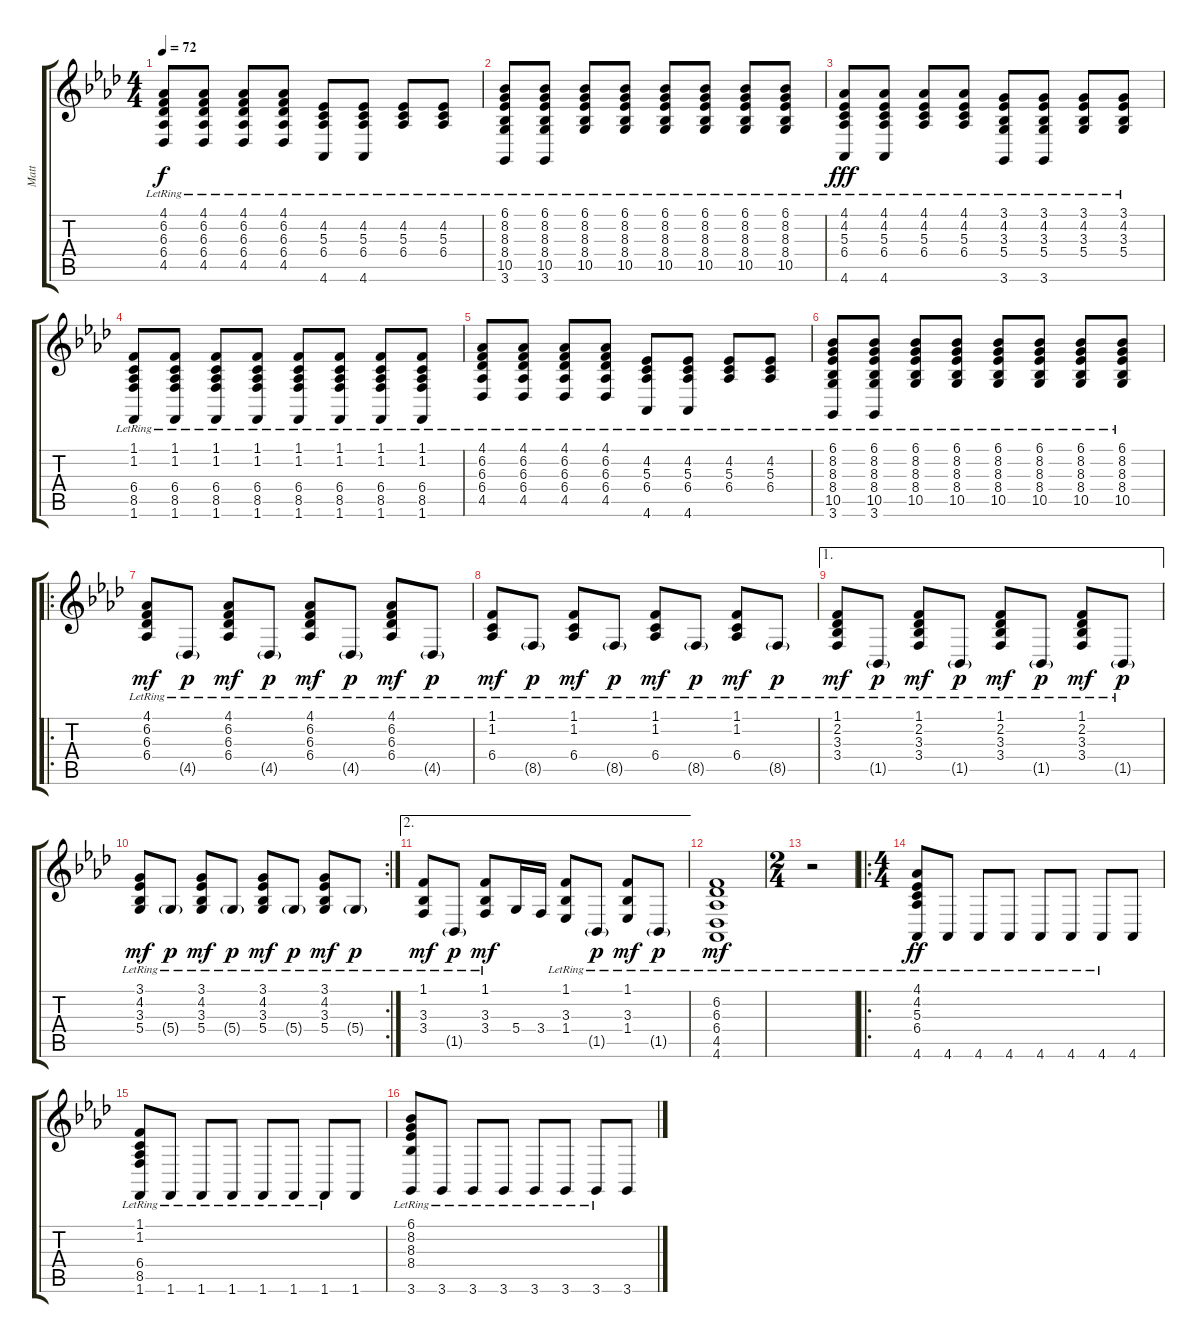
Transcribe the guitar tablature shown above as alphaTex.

\track ("Matt" "Matt") {instrument acousticgrandpiano}
\staff {score tabs}
\tuning (E4 B3 G3 D3 A2 E2) {hide}
\ts (4 4)
\tempo 72
\clef g2
\ks ab
(4.1{lr} 6.2{lr} 6.3{lr} 6.4{lr} 4.5{lr}).8{dy f} (4.1{lr} 6.2{lr} 6.3{lr} 6.4{lr} 4.5{lr}).8 (4.1{lr} 6.2{lr} 6.3{lr} 6.4{lr} 4.5{lr}).8 (4.1{lr} 6.2{lr} 6.3{lr} 6.4{lr} 4.5{lr}).8 (4.2{lr} 5.3{lr} 6.4{lr} 4.6{lr}).8 (4.2{lr} 5.3{lr} 6.4{lr} 4.6{lr}).8 (4.2{lr} 5.3{lr} 6.4{lr}).8 (4.2{lr} 5.3{lr} 6.4{lr}).8 |
(6.1{lr} 8.2{lr} 8.3{lr} 8.4{lr} 10.5{lr} 3.6{lr}).8 (6.1{lr} 8.2{lr} 8.3{lr} 8.4{lr} 10.5{lr} 3.6{lr}).8 (6.1{lr} 8.2{lr} 8.3{lr} 8.4{lr} 10.5{lr}).8 (6.1{lr} 8.2{lr} 8.3{lr} 8.4{lr} 10.5{lr}).8 (6.1{lr} 8.2{lr} 8.3{lr} 8.4{lr} 10.5{lr}).8 (6.1{lr} 8.2{lr} 8.3{lr} 8.4{lr} 10.5{lr}).8 (6.1{lr} 8.2{lr} 8.3{lr} 8.4{lr} 10.5{lr}).8 (6.1{lr} 8.2{lr} 8.3{lr} 8.4{lr} 10.5{lr}).8 |
(4.1{lr} 4.2{lr} 5.3{lr} 6.4{lr} 4.6{lr}).8{dy fff} (4.1{lr} 4.2{lr} 5.3{lr} 6.4{lr} 4.6{lr}).8 (4.1{lr} 4.2{lr} 5.3{lr} 6.4{lr}).8 (4.1{lr} 4.2{lr} 5.3{lr} 6.4{lr}).8 (3.1{lr} 4.2{lr} 3.3{lr} 5.4{lr} 3.6{lr}).8 (3.1{lr} 4.2{lr} 3.3{lr} 5.4{lr} 3.6{lr}).8 (3.1{lr} 4.2{lr} 3.3{lr} 5.4{lr}).8 (3.1{lr} 4.2{lr} 3.3{lr} 5.4{lr}).8 |
(1.1{lr} 1.2{lr} 6.4{lr} 8.5{lr} 1.6{lr}).8 (1.1{lr} 1.2{lr} 6.4{lr} 8.5{lr} 1.6{lr}).8 (1.1{lr} 1.2{lr} 6.4{lr} 8.5{lr} 1.6{lr}).8 (1.1{lr} 1.2{lr} 6.4{lr} 8.5{lr} 1.6{lr}).8 (1.1{lr} 1.2{lr} 6.4{lr} 8.5{lr} 1.6{lr}).8 (1.1{lr} 1.2{lr} 6.4{lr} 8.5{lr} 1.6{lr}).8 (1.1{lr} 1.2{lr} 6.4{lr} 8.5{lr} 1.6{lr}).8 (1.1{lr} 1.2{lr} 6.4{lr} 8.5{lr} 1.6{lr}).8 |
(4.1{lr} 6.2{lr} 6.3{lr} 6.4{lr} 4.5{lr}).8 (4.1{lr} 6.2{lr} 6.3{lr} 6.4{lr} 4.5{lr}).8 (4.1{lr} 6.2{lr} 6.3{lr} 6.4{lr} 4.5{lr}).8 (4.1{lr} 6.2{lr} 6.3{lr} 6.4{lr} 4.5{lr}).8 (4.2{lr} 5.3{lr} 6.4{lr} 4.6{lr}).8 (4.2{lr} 5.3{lr} 6.4{lr} 4.6{lr}).8 (4.2{lr} 5.3{lr} 6.4{lr}).8 (4.2{lr} 5.3{lr} 6.4{lr}).8 |
(6.1{lr} 8.2{lr} 8.3{lr} 8.4{lr} 10.5{lr} 3.6{lr}).8 (6.1{lr} 8.2{lr} 8.3{lr} 8.4{lr} 10.5{lr} 3.6{lr}).8 (6.1{lr} 8.2{lr} 8.3{lr} 8.4{lr} 10.5{lr}).8 (6.1{lr} 8.2{lr} 8.3{lr} 8.4{lr} 10.5{lr}).8 (6.1{lr} 8.2{lr} 8.3{lr} 8.4{lr} 10.5{lr}).8 (6.1{lr} 8.2{lr} 8.3{lr} 8.4{lr} 10.5{lr}).8 (6.1{lr} 8.2{lr} 8.3{lr} 8.4{lr} 10.5{lr}).8 (6.1{lr} 8.2{lr} 8.3{lr} 8.4{lr} 10.5{lr}).8 |
\ro
(4.1{lr} 6.2{lr} 6.3{lr} 6.4{lr}).8{dy mf} 4.5{g lr}.8{dy p} (4.1{lr} 6.2{lr} 6.3{lr} 6.4{lr}).8{dy mf} 4.5{g lr}.8{dy p} (4.1{lr} 6.2{lr} 6.3{lr} 6.4{lr}).8{dy mf} 4.5{g lr}.8{dy p} (4.1{lr} 6.2{lr} 6.3{lr} 6.4{lr}).8{dy mf} 4.5{g lr}.8{dy p} |
(1.1{lr} 1.2{lr} 6.4{lr}).8{dy mf} 8.5{g lr}.8{dy p} (1.1{lr} 1.2{lr} 6.4{lr}).8{dy mf} 8.5{g lr}.8{dy p} (1.1{lr} 1.2{lr} 6.4{lr}).8{dy mf} 8.5{g lr}.8{dy p} (1.1{lr} 1.2{lr} 6.4{lr}).8{dy mf} 8.5{g lr}.8{dy p} |
\ae 1
(1.1{lr} 2.2{lr} 3.3{lr} 3.4{lr}).8{dy mf} 1.5{g lr}.8{dy p} (1.1{lr} 2.2{lr} 3.3{lr} 3.4{lr}).8{dy mf} 1.5{g lr}.8{dy p} (1.1{lr} 2.2{lr} 3.3{lr} 3.4{lr}).8{dy mf} 1.5{g lr}.8{dy p} (1.1{lr} 2.2{lr} 3.3{lr} 3.4{lr}).8{dy mf} 1.5{g lr}.8{dy p} |
\rc 2
(3.1{lr} 4.2{lr} 3.3{lr} 5.4{lr}).8{dy mf} 5.4{g lr}.8{dy p} (3.1{lr} 4.2{lr} 3.3{lr} 5.4{lr}).8{dy mf} 5.4{g lr}.8{dy p} (3.1{lr} 4.2{lr} 3.3{lr} 5.4{lr}).8{dy mf} 5.4{g lr}.8{dy p} (3.1{lr} 4.2{lr} 3.3{lr} 5.4{lr}).8{dy mf} 5.4{g lr}.8{dy p} |
\ae 2
(1.1{lr} 3.3{lr} 3.4{lr}).8{dy mf} 1.5{g lr}.8{dy p} (1.1{lr} 3.3{lr} 3.4{lr}).8{dy mf} 5.4.16 3.4.16 (1.1{lr} 3.3{lr} 1.4{lr}).8 1.5{g lr}.8{dy p} (1.1{lr} 3.3{lr} 1.4{lr}).8{dy mf} 1.5{g lr}.8{dy p} |
(6.2{lr} 6.3{lr} 6.4{lr} 4.5{lr} 4.6{lr}).1{dy mf} |
\ts (2 4)
r.2 |
\ro
\ts (4 4)
(4.1{lr} 4.2{lr} 5.3{lr} 6.4{lr} 4.6{lr}).8{dy ff} 4.6{lr}.8 4.6{lr}.8 4.6{lr}.8 4.6{lr}.8 4.6{lr}.8 4.6{lr}.8 4.6.8 |
(1.1{lr} 1.2{lr} 6.4{lr} 8.5{lr} 1.6{lr}).8 1.6{lr}.8 1.6{lr}.8 1.6{lr}.8 1.6{lr}.8 1.6{lr}.8 1.6{lr}.8 1.6.8 |
(6.1{lr} 8.2{lr} 8.3{lr} 8.4{lr} 3.6{lr}).8 3.6{lr}.8 3.6{lr}.8 3.6{lr}.8 3.6{lr}.8 3.6{lr}.8 3.6{lr}.8 3.6.8
